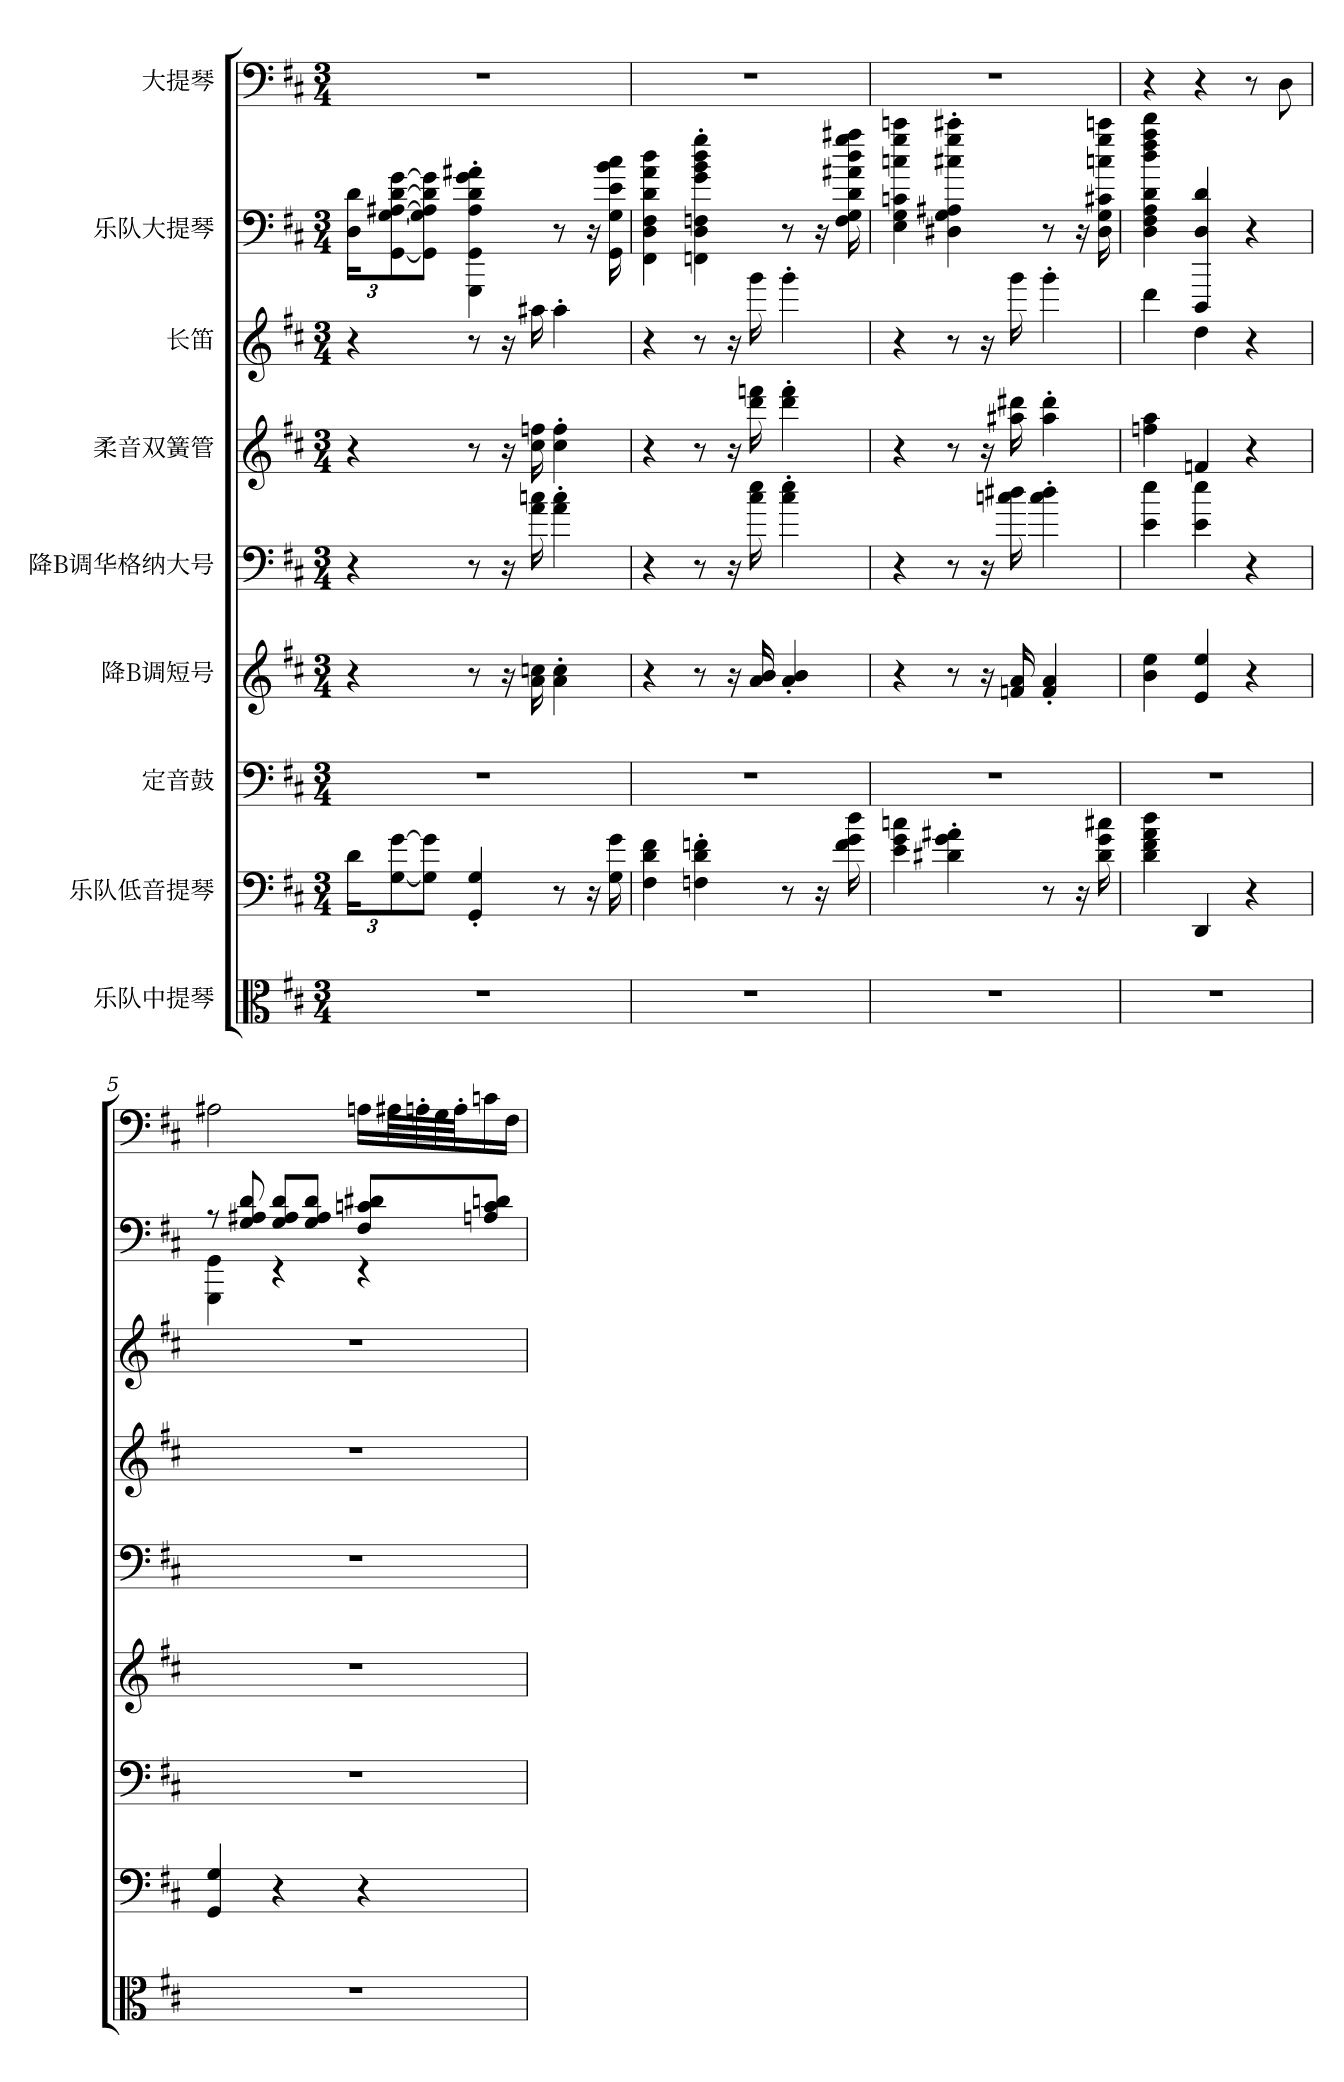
**kern	**kern	**kern	**kern	**kern	**kern	**kern	**kern	**kern
*part9	*part8	*part7	*part6	*part5	*part4	*part3	*part2	*part1
*staff9	*staff8	*staff7	*staff6	*staff5	*staff4	*staff3	*staff2	*staff1
*I"乐队中提琴	*I"乐队低音提琴	*I"定音鼓	*I"降B调短号	*I"降B调华格纳大号	*I"柔音双簧管	*I"长笛	*I"乐队大提琴	*I"大提琴
*clefC3	*clefF4	*clefF4	*clefG2	*clefF4	*clefG2	*clefG2	*clefF4	*clefF4
*	*ITrd7c12	*	*ITrd1c2	*ITrd1c2	*ITrd2c3	*	*	*
*k[f#c#]	*k[f#c#]	*k[f#c#]	*k[]	*k[]	*k[f#c#g#d#a#]	*k[f#c#]	*k[f#c#]	*k[f#c#]
*M3/4	*M3/4	*M3/4	*M3/4	*M3/4	*M3/4	*M3/4	*M3/4	*M3/4
*MM120	*MM120	*MM120	*MM120	*MM120	*MM120	*MM120	*MM120	*MM120
*	*Xbrackettup	*	*	*	*	*	*Xbrackettup	*
=1	=1	=1	=1	=1	=1	=1	=1	=1
2.r	24D\KL	2.r	4r	4r	4r	4r	24D\ 24d\KL	2.r
.	[12GG\ [12G\	.	.	.	.	.	[12GG\ [12G\ [12A#X\ [12d\ [12g\	.
.	8GG\] 8G\]J	.	.	.	.	.	8GG\] 8G\] 8A#\] 8d\] 8g\]J	.
.	4GGG/' 4GG/'	.	8r	8r	8r	8r	4GGG\' 4GG\' 4A#\' 4d\' 4g\' 4a#X\'	.
.	.	.	16r	16r	16r	16r	.	.
.	.	.	16g\ 16b-X\	16g\ 16b-X\	16a#\ 16ddn\	16aa#X\	.	.
.	8r	.	4g\' 4b-\'	4g\' 4b-\'	4a#\' 4dd\'	4aa#'\	8r	.
.	16r	.	.	.	.	.	16r	.
.	16GG\ 16G\	.	.	.	.	.	16GG\ 16G\ 16e\ 16b\ 16cc#\	.
=2	=2	=2	=2	=2	=2	=2	=2	=2
2.r	4FF#\ 4D\ 4F#\	2.r	4r	4r	4r	4r	4FF#\ 4D\ 4F#\ 4d\ 4a\ 4dd\	2.r
.	4FFn\' 4D\' 4Fn\'	.	8r	8r	8r	8r	4FFn\' 4D\' 4Fn\' 4g\' 4b\' 4dd\' 4gg\'	.
.	.	.	16r	16r	16r	16r	.	.
.	.	.	16g/ 16a/	16b\ 16dd\	16bb\ 16dddn\	16ggg\	.	.
.	8r	.	4g/' 4a/'	4b\' 4dd\'	4bb\' 4ddd\'	4ggg'\	8r	.
.	16r	.	.	.	.	.	16r	.
.	16F\ 16G\ 16d\	.	.	.	.	.	16F\ 16G\ 16d\ 16a#X\ 16dd\ 16gg\ 16aa#X\	.
!!LO:PB:g=z
=3	=3	=3	=3	=3	=3	=3	=3	=3
2.r	4E\ 4G\ 4cn\	2.r	4r	4r	4r	4r	4E\ 4G\ 4cn\ 4ccn\ 4gg\ 4cccn\	2.r
.	4D#X\' 4G\' 4A#X\'	.	8r	8r	8r	8r	4D#X\' 4G\' 4A#X\' 4cc#X\' 4gg\' 4ccc#X\'	.
.	.	.	16r	16r	16r	16r	.	.
.	.	.	16e-X/ 16g/	16b-X\ 16cc#X\	16ff##X\ 16bb#X\	16ggg\	.	.
.	8r	.	4e-/' 4g/'	4b-\' 4cc#\'	4ff##\' 4bb#\'	4ggg'\	8r	.
.	16r	.	.	.	.	.	16r	.
.	16D#\ 16G\ 16c#X\	.	.	.	.	.	16D#\ 16G\ 16c#X\ 16ccn\ 16gg\ 16cccn\	.
=4	=4	=4	=4	=4	=4	=4	=4	=4
2.r	4D\ 4F#\ 4A\ 4d\	2.r	4a\ 4dd\	4d\ 4dd\	4ddn\ 4ff#\	4ddd\	4D\ 4F#\ 4A\ 4d\ 4dd\ 4ff#\ 4aa\ 4ddd\	4r
.	4DDD/	.	4d/ 4dd/	4d\ 4dd\	4dn/	4dd\	4DDD/ 4D/ 4d/	4r
.	4r	.	4r	4r	4r	4r	4r	8r
.	.	.	.	.	.	.	.	8D\
=5	=5	=5	=5	=5	=5	=5	=5	=5
*	*	*	*	*	*	*	*^	*
2.r	4GGG/ 4GG/	2.r	2.r	2.r	2.r	2.r	8r	4GGG\ 4GG\	2A#X\
.	.	.	.	.	.	.	8G/ 8A#X/ 8d/	.	.
.	4r	.	.	.	.	.	8G/ 8A#/ 8d/L	4r	.
.	.	.	.	.	.	.	8G/ 8A#/ 8d/J	.	.
.	4r	.	.	.	.	.	8F#/ 8cn/ 8d#X/L	4r	16An\LL
.	.	.	.	.	.	.	.	.	64A#X\LL
.	.	.	.	.	.	.	.	.	64An'\
.	.	.	.	.	.	.	.	.	64G\
.	.	.	.	.	.	.	.	.	64A'\JJ
.	.	.	.	.	.	.	8An/ 8c/ 8dn/J	.	16cn\
.	.	.	.	.	.	.	.	.	16F#\JJ
*	*	*	*	*	*	*	*v	*v	*
=	=	=	=	=	=	=	=	=
*-	*-	*-	*-	*-	*-	*-	*-	*-
